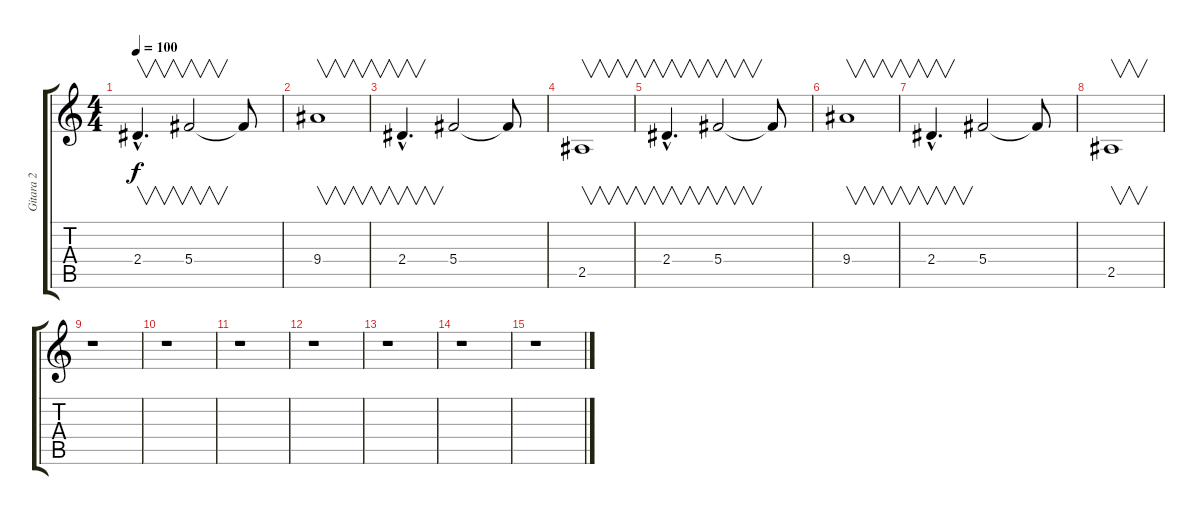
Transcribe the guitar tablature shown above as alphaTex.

\track ("Gitara 2" "Gitara 2") {instrument distortionguitar}
\staff {score tabs}
\tuning (Eb4 Bb3 Gb3 Db3 Ab2 Eb2) {hide}
\ts (4 4)
\tempo 100
\clef g2
\ks c
2.4{hac}.4{v d txt " " dy f} 5.4.2{v} 5.4{t}.8 |
9.4.1{v} |
2.4{hac}.4{v d} 5.4.2 5.4{t}.8 |
2.5.1{v} |
2.4{hac}.4{v d txt " "} 5.4.2{v} 5.4{t}.8 |
9.4.1{v} |
2.4{hac}.4{v d} 5.4.2 5.4{t}.8 |
2.5.1{v} |
r.1 |
r.1 |
r.1 |
r.1 |
r.1 |
r.1 |
r.1
